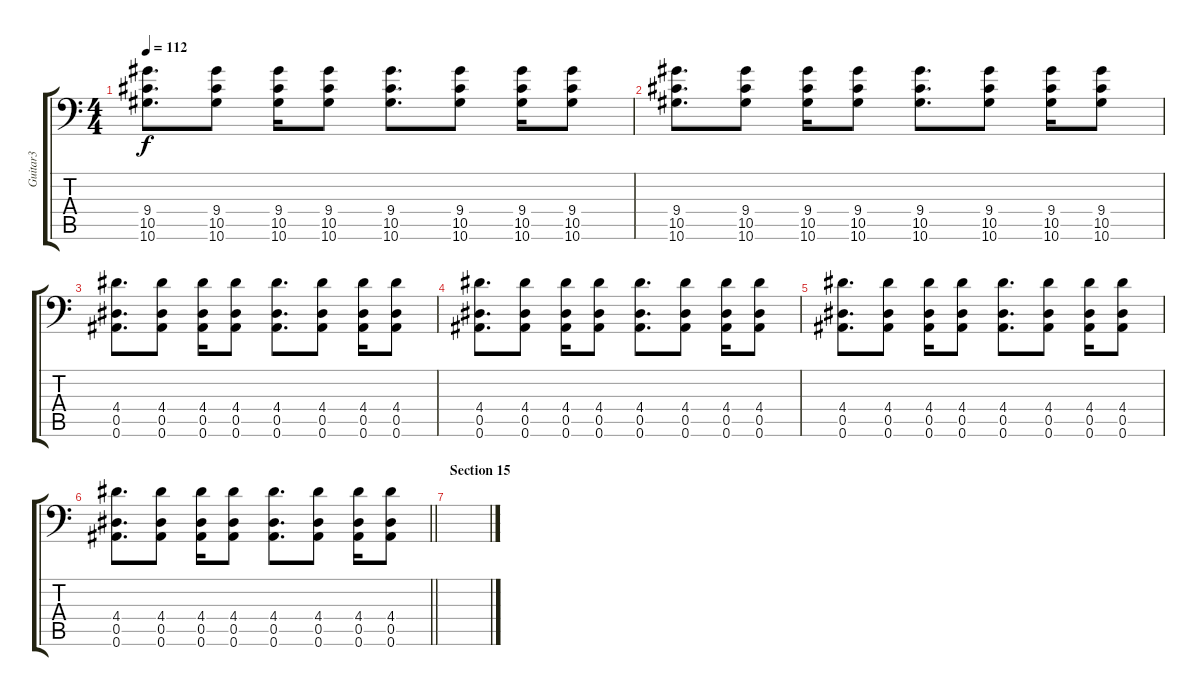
\track ("Guitar3" "Guitar3") {instrument overdrivenguitar}
\staff {score tabs}
\tuning (B3 Ab3 E3 B2 Eb2 Bb1) {hide}
\ts (4 4)
\tempo 112
\clef f4
\ks c
(9.4 10.5 10.6).8{d dy f} (9.4 10.5 10.6).8 (9.4 10.5 10.6).16 (9.4 10.5 10.6).8 (9.4 10.5 10.6).8{d} (9.4 10.5 10.6).8 (9.4 10.5 10.6).16 (9.4 10.5 10.6).8 |
(9.4 10.5 10.6).8{d} (9.4 10.5 10.6).8 (9.4 10.5 10.6).16 (9.4 10.5 10.6).8 (9.4 10.5 10.6).8{d} (9.4 10.5 10.6).8 (9.4 10.5 10.6).16 (9.4 10.5 10.6).8 |
(4.4 0.5 0.6).8{d} (4.4 0.5 0.6).8 (4.4 0.5 0.6).16 (4.4 0.5 0.6).8 (4.4 0.5 0.6).8{d} (4.4 0.5 0.6).8 (4.4 0.5 0.6).16 (4.4 0.5 0.6).8 |
(4.4 0.5 0.6).8{d} (4.4 0.5 0.6).8 (4.4 0.5 0.6).16 (4.4 0.5 0.6).8 (4.4 0.5 0.6).8{d} (4.4 0.5 0.6).8 (4.4 0.5 0.6).16 (4.4 0.5 0.6).8 |
(4.4 0.5 0.6).8{d} (4.4 0.5 0.6).8 (4.4 0.5 0.6).16 (4.4 0.5 0.6).8 (4.4 0.5 0.6).8{d} (4.4 0.5 0.6).8 (4.4 0.5 0.6).16 (4.4 0.5 0.6).8 |
\barLineRight lightlight
(4.4 0.5 0.6).8{d} (4.4 0.5 0.6).8 (4.4 0.5 0.6).16 (4.4 0.5 0.6).8 (4.4 0.5 0.6).8{d} (4.4 0.5 0.6).8 (4.4 0.5 0.6).16 (4.4 0.5 0.6).8 |
\section ("" "Section 15")
